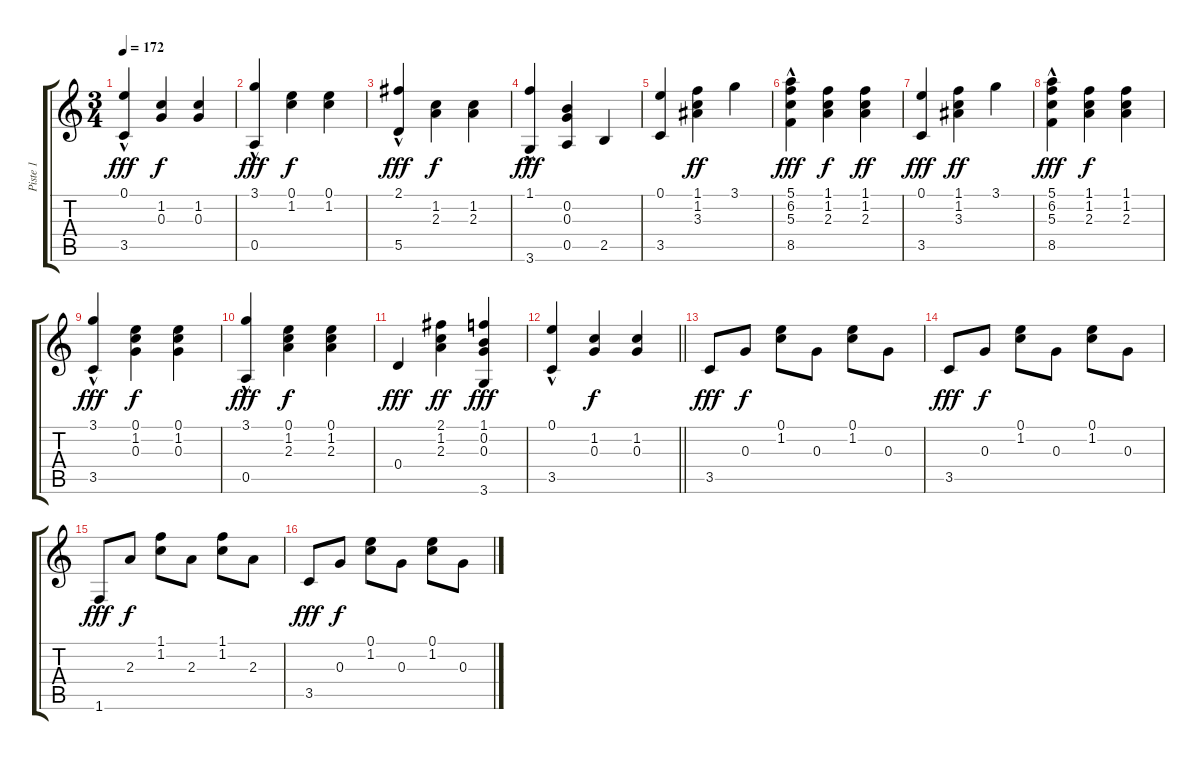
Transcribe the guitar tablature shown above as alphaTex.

\track ("Piste 1" "Piste 1") {instrument acousticguitarnylon}
\staff {score tabs}
\tuning (E4 B3 G3 D3 A2 E2) {hide}
\ts (3 4)
\tempo 172
\clef g2
\ks c
(0.1{hac} 3.5).4{dy fff} (1.2 0.3).4{dy f} (1.2 0.3).4 |
(3.1{hac} 0.5).4{dy fff} (0.1 1.2).4{dy f} (0.1 1.2).4 |
(2.1{hac} 5.5).4{dy fff} (1.2 2.3).4{dy f} (1.2 2.3).4 |
(1.1{hac} 3.6).4{dy fff} (0.2 0.3 0.5).4 2.5.4 |
(0.1 3.5).4 (1.1 1.2 3.3).4{dy ff} 3.1.4 |
(5.1{hac} 6.2 5.3 8.5).4{dy fff} (1.1 1.2 2.3).4{dy f} (1.1 1.2 2.3).4{dy ff} |
(0.1 3.5).4{dy fff} (1.1 1.2 3.3).4{dy ff} 3.1.4 |
(5.1{hac} 6.2 5.3 8.5).4{dy fff} (1.1 1.2 2.3).4{dy f} (1.1 1.2 2.3).4 |
(3.1{hac} 3.5).4{dy fff} (0.1 1.2 0.3).4{dy f} (0.1 1.2 0.3).4 |
(3.1{hac} 0.5).4{dy fff} (0.1 1.2 2.3).4{dy f} (0.1 1.2 2.3).4 |
0.4.4{dy fff} (2.1 1.2 2.3).4{dy ff} (1.1 0.2 0.3 3.6).4{dy fff} |
\barLineRight lightlight
(0.1{hac} 3.5).4 (1.2 0.3).4{dy f} (1.2 0.3).4 |
3.5.8{dy fff} 0.3.8{dy f} (0.1 1.2).8 0.3.8 (0.1 1.2).8 0.3.8 |
3.5.8{dy fff} 0.3.8{dy f} (0.1 1.2).8 0.3.8 (0.1 1.2).8 0.3.8 |
1.6.8{dy fff} 2.3.8{dy f} (1.1 1.2).8 2.3.8 (1.1 1.2).8 2.3.8 |
3.5.8{dy fff} 0.3.8{dy f} (0.1 1.2).8 0.3.8 (0.1 1.2).8 0.3.8
